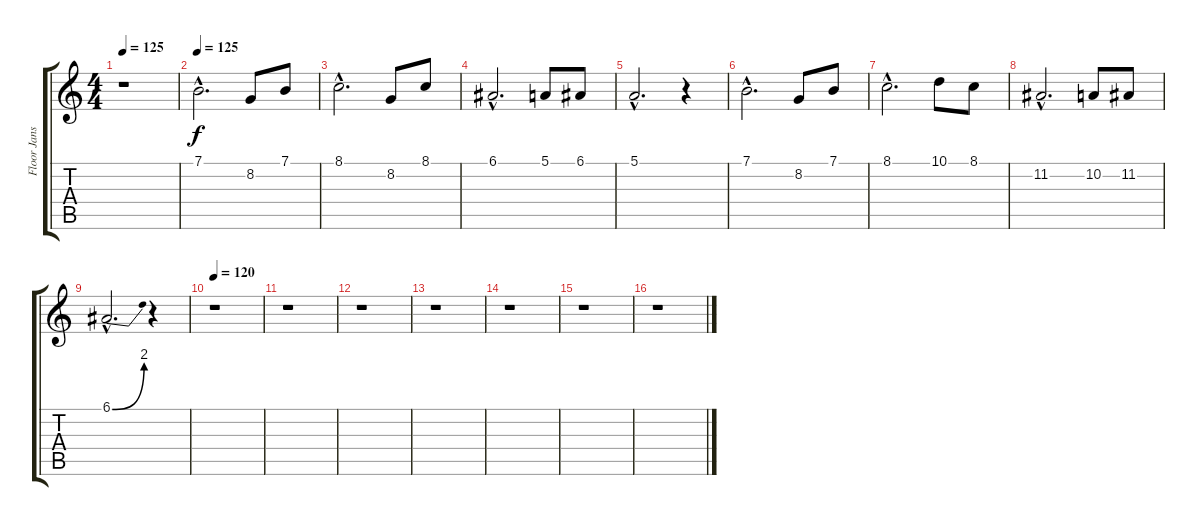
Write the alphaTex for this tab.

\track ("Floor Jansen" "Floor Jans") {instrument altosax}
\staff {score tabs}
\tuning (E4 B3 G3 D3 A2 E2) {hide}
\ts (4 4)
\tempo 125
\clef g2
\ks c
r.1{dy f} |
\tempo 125
7.1{hac}.2{d} 8.2.8 7.1.8 |
8.1{hac}.2{d} 8.2.8 8.1.8 |
6.1{hac}.2{d} 5.1.8 6.1.8 |
5.1{hac}.2{d} r.4 |
7.1{hac}.2{d} 8.2.8 7.1.8 |
8.1{hac}.2{d} 10.1.8 8.1.8 |
11.2{hac}.2{d} 10.2.8 11.2.8 |
6.1{be (bend 0 0 60 8) hac}.2{d} r.4 |
\tempo 120
r.1 |
r.1 |
r.1 |
r.1 |
r.1 |
r.1 |
r.1
